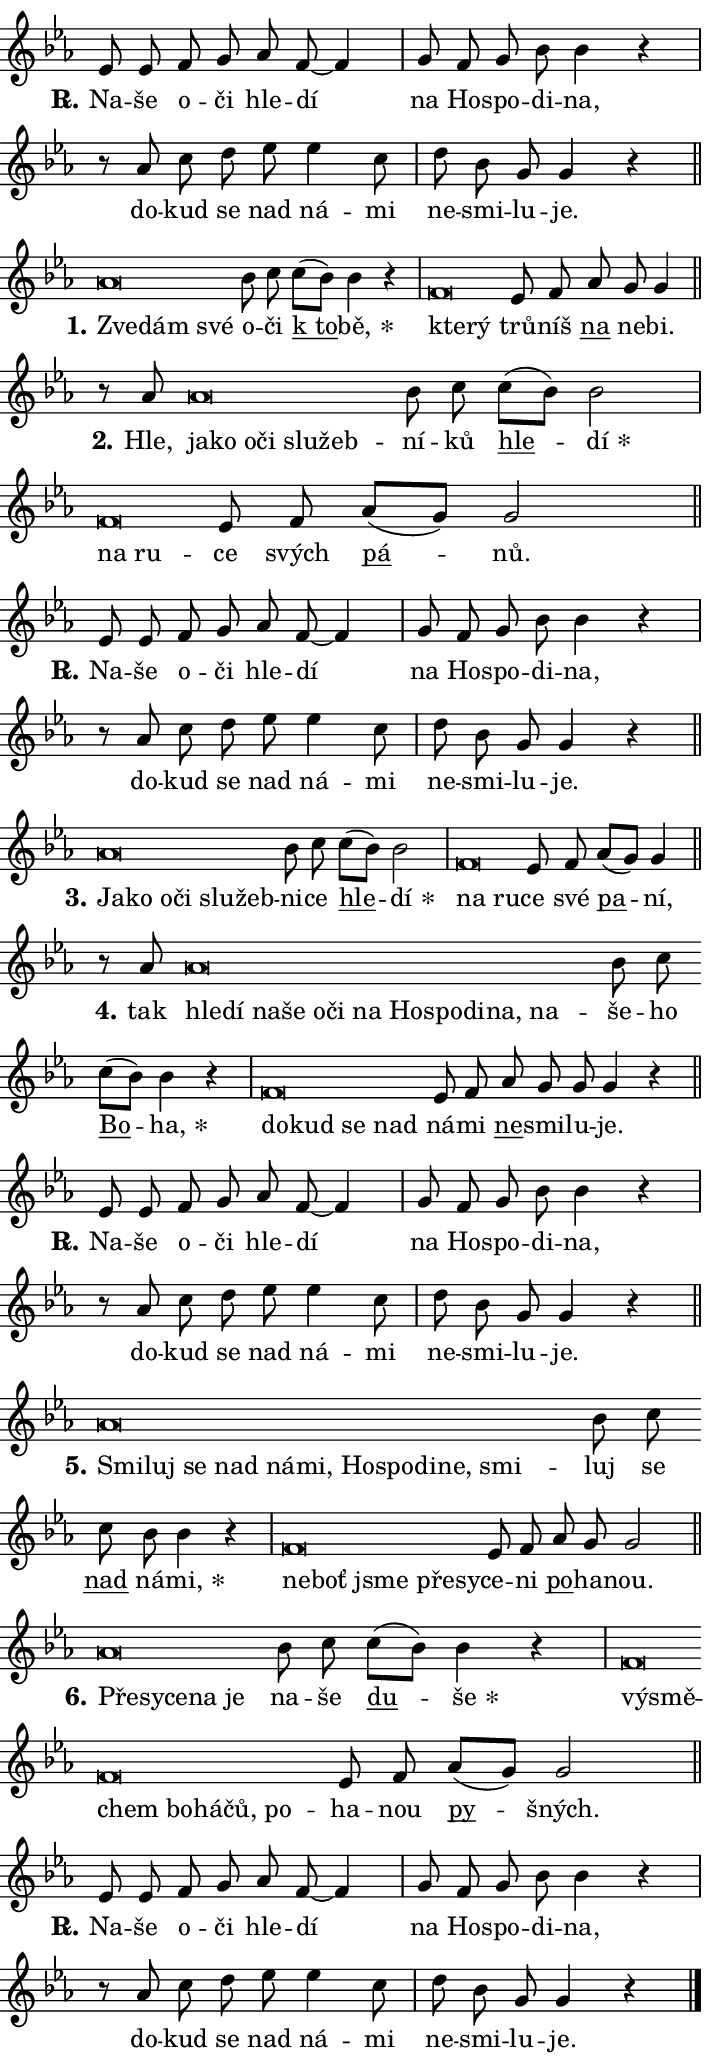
\version "2.24.0"
\header { tagline = "" }
\paper {
  indent = 0\cm
  top-margin = 0\cm
  right-margin = 0.13\cm % to fit lyric hyphens
  bottom-margin = 0\cm
  left-margin = 0\cm
  paper-width = 12\cm
  page-breaking = #ly:one-page-breaking
  system-system-spacing.basic-distance = #11
  score-system-spacing.basic-distance = #11
  ragged-last = ##f
}


%% Author: Thomas Morley
%% https://lists.gnu.org/archive/html/lilypond-user/2020-05/msg00002.html
#(define (line-position grob)
"Returns position of @var[grob} in current system:
   @code{'start}, if at first time-step
   @code{'end}, if at last time-step
   @code{'middle} otherwise
"
  (let* ((col (ly:item-get-column grob))
         (ln (ly:grob-object col 'left-neighbor))
         (rn (ly:grob-object col 'right-neighbor))
         (col-to-check-left (if (ly:grob? ln) ln col))
         (col-to-check-right (if (ly:grob? rn) rn col))
         (break-dir-left
           (and
             (ly:grob-property col-to-check-left 'non-musical #f)
             (ly:item-break-dir col-to-check-left)))
         (break-dir-right
           (and
             (ly:grob-property col-to-check-right 'non-musical #f)
             (ly:item-break-dir col-to-check-right))))
        (cond ((eqv? 1 break-dir-left) 'start)
              ((eqv? -1 break-dir-right) 'end)
              (else 'middle))))

#(define (tranparent-at-line-position vctor)
  (lambda (grob)
  "Relying on @code{line-position} select the relevant enry from @var{vctor}.
Used to determine transparency,"
    (case (line-position grob)
      ((end) (not (vector-ref vctor 0)))
      ((middle) (not (vector-ref vctor 1)))
      ((start) (not (vector-ref vctor 2))))))

noteHeadBreakVisibility =
#(define-music-function (break-visibility)(vector?)
"Makes @code{NoteHead}s transparent relying on @var{break-visibility}"
#{
  \override NoteHead.transparent =
    #(tranparent-at-line-position break-visibility)
#})

#(define delete-ledgers-for-transparent-note-heads
  (lambda (grob)
    "Reads whether a @code{NoteHead} is transparent.
If so this @code{NoteHead} is removed from @code{'note-heads} from
@var{grob}, which is supposed to be @code{LedgerLineSpanner}.
As a result ledgers are not printed for this @code{NoteHead}"
    (let* ((nhds-array (ly:grob-object grob 'note-heads))
           (nhds-list
             (if (ly:grob-array? nhds-array)
                 (ly:grob-array->list nhds-array)
                 '()))
           ;; Relies on the transparent-property being done before
           ;; Staff.LedgerLineSpanner.after-line-breaking is executed.
           ;; This is fragile ...
           (to-keep
             (remove
               (lambda (nhd)
                 (ly:grob-property nhd 'transparent #f))
               nhds-list)))
      ;; TODO find a better method to iterate over grob-arrays, similiar
      ;; to filter/remove etc for lists
      ;; For now rebuilt from scratch
      (set! (ly:grob-object grob 'note-heads)  '())
      (for-each
        (lambda (nhd)
          (ly:pointer-group-interface::add-grob grob 'note-heads nhd))
        to-keep))))

squashNotes = {
  \override NoteHead.X-extent = #'(-0.2 . 0.2)
  \override NoteHead.Y-extent = #'(-0.75 . 0)
  \override NoteHead.stencil =
    #(lambda (grob)
       (let ((pos (ly:grob-property grob 'staff-position)))
         (begin
           (if (< pos -7) (display "ERROR: Lower brevis then expected\n") (display ""))
           (if (<= pos -6) ly:text-interface::print ly:note-head::print))))
}
unSquashNotes = {
  \revert NoteHead.X-extent
  \revert NoteHead.Y-extent
  \revert NoteHead.stencil
}

hideNotes = \noteHeadBreakVisibility #begin-of-line-visible
unHideNotes = \noteHeadBreakVisibility #all-visible

% work-around for resetting accidentals
% https://lilypond.org/doc/v2.23/Documentation/notation/displaying-rhythms#unmetered-music
cadenzaMeasure = {
  \cadenzaOff
  \partial 1024 s1024
  \cadenzaOn
}

#(define-markup-command (accent layout props text) (markup?)
  "Underline accented syllable"
  (interpret-markup layout props
    #{\markup \override #'(offset . 4.3) \underline { #text }#}))

responsum = \markup \concat {
  "R" \hspace #-1.05 \path #0.1 #'((moveto 0 0.07) (lineto 0.9 0.8)) \hspace #0.05 "."
}

spaceSize = #0.6828661417322834 % exact space size for TeX Gyre Schola

\layout {
  \context {
    \Staff
    \remove "Time_signature_engraver"
    \override LedgerLineSpanner.after-line-breaking = #delete-ledgers-for-transparent-note-heads
  }
  \context {
    \Lyrics {
      \override LyricSpace.minimum-distance = \spaceSize
      \override LyricText.font-name = #"TeX Gyre Schola"
      \override LyricText.font-size = 1
      \override StanzaNumber.font-name = #"TeX Gyre Schola Bold"
      \override StanzaNumber.font-size = 1
    }
  }
  \context {
    \Score 
    \override NoteHead.text =
      #(lambda (grob) 
        (let ((pos (ly:grob-property grob 'staff-position)))
          #{\markup {
            \combine
              \halign #-0.55 \raise #(if (= pos -6) 0 0.5) \override #'(thickness . 2) \draw-line #'(3.2 . 0)
              \musicglyph "noteheads.sM1"
          }#}))
  }
}

% magnetic-lyrics.ily
%
%   written by
%     Jean Abou Samra <jean@abou-samra.fr>
%     Werner Lemberg <wl@gnu.org>
%
%   adapted by
%     Jiri Hon <jiri.hon@gmail.com>
%
% Version 2022-Apr-15

% https://www.mail-archive.com/lilypond-user@gnu.org/msg149350.html

#(define (Left_hyphen_pointer_engraver context)
   "Collect syllable-hyphen-syllable occurrences in lyrics and store
them in properties.  This engraver only looks to the left.  For
example, if the lyrics input is @code{foo -- bar}, it does the
following.

@itemize @bullet
@item
Set the @code{text} property of the @code{LyricHyphen} grob between
@q{foo} and @q{bar} to @code{foo}.

@item
Set the @code{left-hyphen} property of the @code{LyricText} grob with
text @q{foo} to the @code{LyricHyphen} grob between @q{foo} and
@q{bar}.
@end itemize

Use this auxiliary engraver in combination with the
@code{lyric-@/text::@/apply-@/magnetic-@/offset!} hook."
   (let ((hyphen #f)
         (text #f))
     (make-engraver
      (acknowledgers
       ((lyric-syllable-interface engraver grob source-engraver)
        (set! text grob)))
      (end-acknowledgers
       ((lyric-hyphen-interface engraver grob source-engraver)
        ;(when (not (grob::has-interface grob 'lyric-space-interface))
          (set! hyphen grob)));)
      ((stop-translation-timestep engraver)
       (when (and text hyphen)
         (ly:grob-set-object! text 'left-hyphen hyphen))
       (set! text #f)
       (set! hyphen #f)))))

#(define (lyric-text::apply-magnetic-offset! grob)
   "If the space between two syllables is less than the value in
property @code{LyricText@/.details@/.squash-threshold}, move the right
syllable to the left so that it gets concatenated with the left
syllable.

Use this function as a hook for
@code{LyricText@/.after-@/line-@/breaking} if the
@code{Left_@/hyphen_@/pointer_@/engraver} is active."
   (let ((hyphen (ly:grob-object grob 'left-hyphen #f)))
     (when hyphen
       (let ((left-text (ly:spanner-bound hyphen LEFT)))
         (when (grob::has-interface left-text 'lyric-syllable-interface)
           (let* ((common (ly:grob-common-refpoint grob left-text X))
                  (this-x-ext (ly:grob-extent grob common X))
                  (left-x-ext
                   (begin
                     ;; Trigger magnetism for left-text.
                     (ly:grob-property left-text 'after-line-breaking)
                     (ly:grob-extent left-text common X)))
                  ;; `delta` is the gap width between two syllables.
                  (delta (- (interval-start this-x-ext)
                            (interval-end left-x-ext)))
                  (details (ly:grob-property grob 'details))
                  (threshold (assoc-get 'squash-threshold details 0.2)))
             (when (< delta threshold)
               (let* (;; We have to manipulate the input text so that
                      ;; ligatures crossing syllable boundaries are not
                      ;; disabled.  For languages based on the Latin
                      ;; script this is essentially a beautification.
                      ;; However, for non-Western scripts it can be a
                      ;; necessity.
                      (lt (ly:grob-property left-text 'text))
                      (rt (ly:grob-property grob 'text))
                      (is-space (grob::has-interface hyphen 'lyric-space-interface))
                      (space (if is-space " " ""))
                      (extra-delta (if is-space spaceSize 0))
                      ;; Append new syllable.
                      (ltrt-space (if (and (string? lt) (string? rt))
                                (string-append lt space rt)
                                (make-concat-markup (list lt space rt))))
                      ;; Right-align `ltrt` to the right side.
                      (ltrt-space-markup (grob-interpret-markup
                               grob
                               (make-translate-markup
                                (cons (interval-length this-x-ext) 0)
                                (make-right-align-markup ltrt-space)))))
                 (begin
                   ;; Don't print `left-text`.
                   (ly:grob-set-property! left-text 'stencil #f)
                   ;; Set text and stencil (which holds all collected
                   ;; syllables so far) and shift it to the left.
                   (ly:grob-set-property! grob 'text ltrt-space)
                   (ly:grob-set-property! grob 'stencil ltrt-space-markup)
                   (ly:grob-translate-axis! grob (- (- delta extra-delta)) X))))))))))


#(define (lyric-hyphen::displace-bounds-first grob)
   ;; Make very sure this callback isn't triggered too early.
   (let ((left (ly:spanner-bound grob LEFT))
         (right (ly:spanner-bound grob RIGHT)))
     (ly:grob-property left 'after-line-breaking)
     (ly:grob-property right 'after-line-breaking)
     (ly:lyric-hyphen::print grob)))

squashThreshold = #0.4

\layout {
  \context {
    \Lyrics
    \consists #Left_hyphen_pointer_engraver
    \override LyricText.after-line-breaking =
      #lyric-text::apply-magnetic-offset!
    \override LyricHyphen.stencil = #lyric-hyphen::displace-bounds-first
    \override LyricText.details.squash-threshold = \squashThreshold
    \override LyricHyphen.minimum-distance = 0
    \override LyricHyphen.minimum-length = \squashThreshold
  }
}

squashText = \override LyricText.details.squash-threshold = 9999
unSquashText = \override LyricText.details.squash-threshold = \squashThreshold

leftText = \override LyricText.self-alignment-X = #LEFT
unLeftText = \revert LyricText.self-alignment-X

starOffset = #(lambda (grob) 
                (let ((x_offset (ly:self-alignment-interface::aligned-on-x-parent grob)))
                  (if (= x_offset 0) 0 (+ x_offset 1.2))))

star = #(define-music-function (syllable)(string?)
"Append star separator at the end of a syllable"
#{
  \once \override LyricText.X-offset = #starOffset
  \lyricmode { \markup {
    #syllable
    \override #'((font-name . "TeX Gyre Schola Bold")) \hspace #0.2 \lower #0.65 \larger "*"
  } }
#})

starAccent = #(define-music-function (syllable)(string?)
"Append star separator at the end of a syllable and make accent"
#{
  \once \override LyricText.X-offset = #starOffset
  \lyricmode { \markup {
    \accent #syllable
    \override #'((font-name . "TeX Gyre Schola Bold")) \hspace #0.2 \lower #0.65 \larger "*"
  } }
#})

breath = #(define-music-function (syllable)(string?)
"Append breathing indicator at the end of a syllable"
#{
  \lyricmode { \markup { #syllable "+" } }
#})

optionalBreath = #(define-music-function (syllable)(string?)
"Append optional breathing indicator at the end of a syllable"
#{
  \lyricmode { \markup { #syllable "(+)" } }
#})


\score {
    <<
        \new Voice = "melody" { \cadenzaOn \key es \major \relative { es'8 es f g as f~ f4 \cadenzaMeasure \bar "|" g8 f g bes bes4 r \cadenzaMeasure \bar "|" r8 as c d es es4 c8 \cadenzaMeasure \bar "|" d bes g g4 r \cadenzaMeasure \bar "||" \break } }
        \new Lyrics \lyricsto "melody" { \lyricmode { \set stanza = \responsum
Na -- še o -- či hle -- dí na Ho -- spo -- di -- na, do -- kud se nad ná -- mi ne -- smi -- lu -- je. } }
    >>
    \layout {}
}

\score {
    <<
        \new Voice = "melody" { \cadenzaOn \key es \major \relative { \squashNotes as'\breve*1/16 \hideNotes \breve*1/16 \breve*1/16 \bar "" \unHideNotes \unSquashNotes bes8 c \bar "" c[( bes)] bes4 r \cadenzaMeasure \bar "|" \squashNotes f\breve*1/16 \hideNotes \breve*1/16 \bar "" \unHideNotes \unSquashNotes es8 f \bar "" as g g4 \cadenzaMeasure \bar "||" \break } }
        \new Lyrics \lyricsto "melody" { \lyricmode { \set stanza = "1."
\leftText Zve -- \squashText dám své \unLeftText \unSquashText o -- či \markup \accent "k to" -- \star bě, \leftText kte -- \squashText rý \unLeftText \unSquashText trů -- níš \markup \accent na ne -- bi. } }
    >>
    \layout {}
}

\score {
    <<
        \new Voice = "melody" { \cadenzaOn \key es \major \relative { r8 as'8 \squashNotes as\breve*1/16 \hideNotes \breve*1/16 \bar "" \breve*1/16 \bar "" \breve*1/16 \bar "" \breve*1/16 \breve*1/16 \bar "" \unHideNotes \unSquashNotes bes8 c \bar "" c[( bes)] bes2 \cadenzaMeasure \bar "|" \squashNotes f\breve*1/16 \hideNotes \breve*1/16 \bar "" \unHideNotes \unSquashNotes es8 f \bar "" as[( g)] g2 \cadenzaMeasure \bar "||" \break } }
        \new Lyrics \lyricsto "melody" { \lyricmode { \set stanza = "2."
Hle, \leftText ja -- \squashText ko o -- či slu -- žeb -- \unLeftText \unSquashText ní -- ků \markup \accent hle -- \star dí \leftText na \squashText ru -- \unLeftText \unSquashText ce svých \markup \accent pá -- nů. } }
    >>
    \layout {}
}

\score {
    <<
        \new Voice = "melody" { \cadenzaOn \key es \major \relative { es'8 es f g as f~ f4 \cadenzaMeasure \bar "|" g8 f g bes bes4 r \cadenzaMeasure \bar "|" r8 as c d es es4 c8 \cadenzaMeasure \bar "|" d bes g g4 r \cadenzaMeasure \bar "||" \break } }
        \new Lyrics \lyricsto "melody" { \lyricmode { \set stanza = \responsum
Na -- še o -- či hle -- dí na Ho -- spo -- di -- na, do -- kud se nad ná -- mi ne -- smi -- lu -- je. } }
    >>
    \layout {}
}

\score {
    <<
        \new Voice = "melody" { \cadenzaOn \key es \major \relative { \squashNotes as'\breve*1/16 \hideNotes \breve*1/16 \bar "" \breve*1/16 \bar "" \breve*1/16 \bar "" \breve*1/16 \breve*1/16 \bar "" \unHideNotes \unSquashNotes bes8 c \bar "" c[( bes)] bes2 \cadenzaMeasure \bar "|" \squashNotes f\breve*1/16 \hideNotes \breve*1/16 \bar "" \unHideNotes \unSquashNotes es8 f \bar "" as[( g)] g4 \cadenzaMeasure \bar "||" \break } }
        \new Lyrics \lyricsto "melody" { \lyricmode { \set stanza = "3."
\leftText Ja -- \squashText ko o -- či slu -- žeb -- \unLeftText \unSquashText ni -- ce \markup \accent hle -- \star dí \leftText na \squashText ru -- \unLeftText \unSquashText ce své \markup \accent pa -- ní, } }
    >>
    \layout {}
}

\score {
    <<
        \new Voice = "melody" { \cadenzaOn \key es \major \relative { r8 as'8 \squashNotes as\breve*1/16 \hideNotes \breve*1/16 \bar "" \breve*1/16 \bar "" \breve*1/16 \bar "" \breve*1/16 \bar "" \breve*1/16 \bar "" \breve*1/16 \bar "" \breve*1/16 \bar "" \breve*1/16 \bar "" \breve*1/16 \bar "" \breve*1/16 \breve*1/16 \bar "" \unHideNotes \unSquashNotes bes8 c \bar "" c[( bes)] bes4 r \cadenzaMeasure \bar "|" \squashNotes f\breve*1/16 \hideNotes \breve*1/16 \bar "" \breve*1/16 \breve*1/16 \bar "" \unHideNotes \unSquashNotes es8 f \bar "" as g g g4 r \cadenzaMeasure \bar "||" \break } }
        \new Lyrics \lyricsto "melody" { \lyricmode { \set stanza = "4."
tak \leftText hle -- \squashText dí na -- še o -- či na Ho -- spo -- di -- na, na -- \unLeftText \unSquashText še -- ho \markup \accent Bo -- \star ha, \leftText do -- \squashText kud se nad \unLeftText \unSquashText ná -- mi \markup \accent ne -- smi -- lu -- je. } }
    >>
    \layout {}
}

\score {
    <<
        \new Voice = "melody" { \cadenzaOn \key es \major \relative { es'8 es f g as f~ f4 \cadenzaMeasure \bar "|" g8 f g bes bes4 r \cadenzaMeasure \bar "|" r8 as c d es es4 c8 \cadenzaMeasure \bar "|" d bes g g4 r \cadenzaMeasure \bar "||" \break } }
        \new Lyrics \lyricsto "melody" { \lyricmode { \set stanza = \responsum
Na -- še o -- či hle -- dí na Ho -- spo -- di -- na, do -- kud se nad ná -- mi ne -- smi -- lu -- je. } }
    >>
    \layout {}
}

\score {
    <<
        \new Voice = "melody" { \cadenzaOn \key es \major \relative { \squashNotes as'\breve*1/16 \hideNotes \breve*1/16 \bar "" \breve*1/16 \bar "" \breve*1/16 \bar "" \breve*1/16 \bar "" \breve*1/16 \bar "" \breve*1/16 \bar "" \breve*1/16 \bar "" \breve*1/16 \bar "" \breve*1/16 \breve*1/16 \bar "" \unHideNotes \unSquashNotes bes8 c \bar "" c bes bes4 r \cadenzaMeasure \bar "|" \squashNotes f\breve*1/16 \hideNotes \breve*1/16 \bar "" \breve*1/16 \bar "" \breve*1/16 \breve*1/16 \bar "" \unHideNotes \unSquashNotes es8 f \bar "" as g g2 \cadenzaMeasure \bar "||" \break } }
        \new Lyrics \lyricsto "melody" { \lyricmode { \set stanza = "5."
\leftText Smi -- \squashText luj se nad ná -- mi, Ho -- spo -- di -- ne, smi -- \unLeftText \unSquashText luj se \markup \accent nad ná -- \star mi, \leftText ne -- \squashText boť jsme pře -- sy -- \unLeftText \unSquashText ce -- ni \markup \accent po -- ha -- nou. } }
    >>
    \layout {}
}

\score {
    <<
        \new Voice = "melody" { \cadenzaOn \key es \major \relative { \squashNotes as'\breve*1/16 \hideNotes \breve*1/16 \bar "" \breve*1/16 \bar "" \breve*1/16 \breve*1/16 \bar "" \unHideNotes \unSquashNotes bes8 c \bar "" c[( bes)] bes4 r \cadenzaMeasure \bar "|" \squashNotes f\breve*1/16 \hideNotes \breve*1/16 \bar "" \breve*1/16 \bar "" \breve*1/16 \bar "" \breve*1/16 \bar "" \breve*1/16 \breve*1/16 \bar "" \unHideNotes \unSquashNotes es8 f \bar "" as[( g)] g2 \cadenzaMeasure \bar "||" \break } }
        \new Lyrics \lyricsto "melody" { \lyricmode { \set stanza = "6."
\leftText Pře -- \squashText sy -- ce -- na je \unLeftText \unSquashText na -- še \markup \accent du -- \star še \leftText vý -- \squashText smě -- chem bo -- há -- čů, po -- \unLeftText \unSquashText ha -- nou \markup \accent py -- šných. } }
    >>
    \layout {}
}

\score {
    <<
        \new Voice = "melody" { \cadenzaOn \key es \major \relative { es'8 es f g as f~ f4 \cadenzaMeasure \bar "|" g8 f g bes bes4 r \cadenzaMeasure \bar "|" r8 as c d es es4 c8 \cadenzaMeasure \bar "|" d bes g g4 r \cadenzaMeasure \bar "||" \break } \bar "|." }
        \new Lyrics \lyricsto "melody" { \lyricmode { \set stanza = \responsum
Na -- še o -- či hle -- dí na Ho -- spo -- di -- na, do -- kud se nad ná -- mi ne -- smi -- lu -- je. } }
    >>
    \layout {}
}
